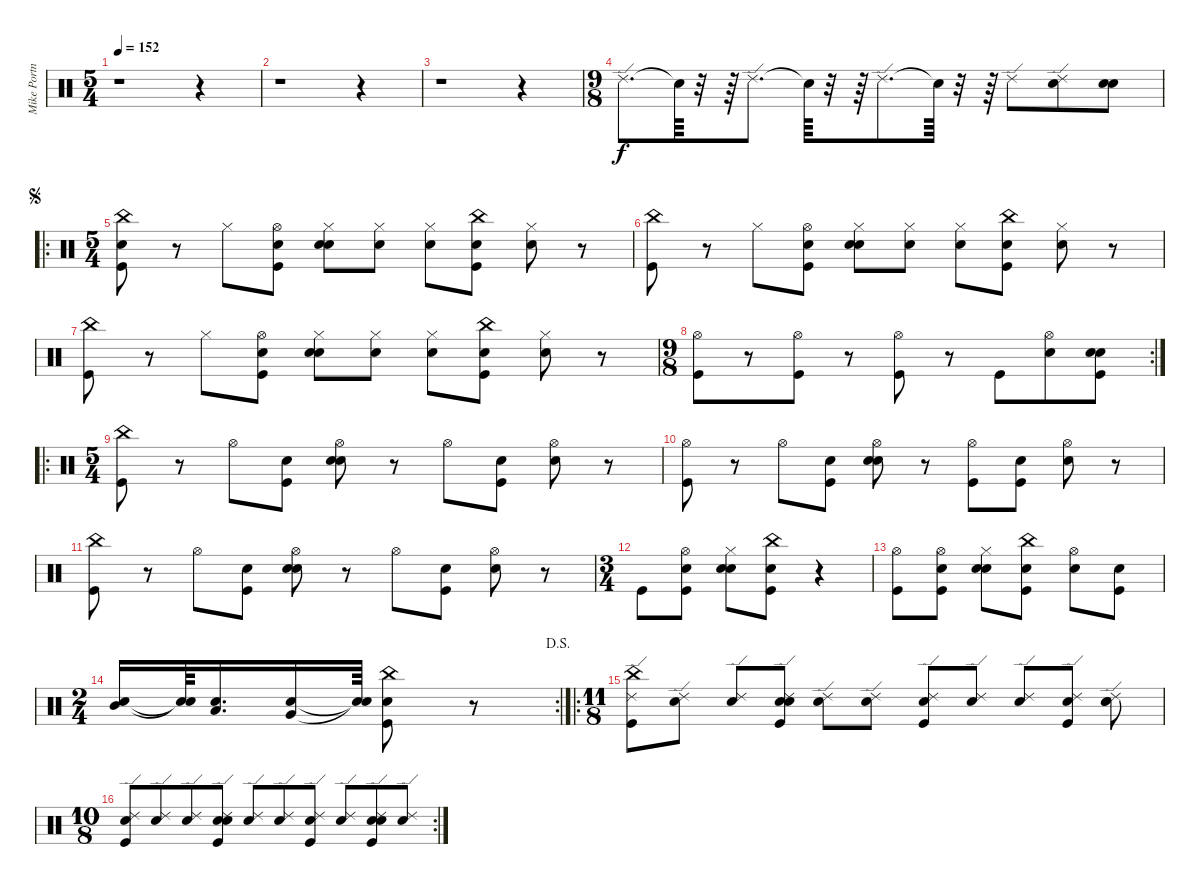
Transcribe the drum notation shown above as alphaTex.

\track ("Mike Portnoy" "Mike Portn") {instrument percussion}
\staff {score}
\articulation defaults
\ts (5 4)
\tempo 152
\clef neutral
\ks c
r.1{dy f} r.4 |
r.1 r.4 |
r.1 r.4 |
\ts (9 8)
"Ride (edge) 2".8{d} "Snare (hit)"{t}.64 r.32 r.64 "Ride (edge) 2".8{d} "Snare (hit)"{t}.64 r.32 r.64 "Ride (edge) 2".8{d} "Snare (hit)"{t}.64 r.32 r.64 "Ride (edge) 2".8 ("Snare (hit)" "Ride (edge) 2").8 ("Snare (hit)" "Snare (hit) 2").8 |
\ro
\ts (5 4)
\jump segno
("Snare (hit)" "Kick (hit)" "China (hit)").8 r.8 "Hi-Hat (closed)".8 ("Snare (hit)" "Kick (hit)" "Hi-Hat (open)").8 ("Snare (hit)" "Snare (hit) 2" "Hi-Hat (closed)").8 ("Snare (hit)" "Hi-Hat (closed)").8 ("Snare (hit)" "Hi-Hat (closed)").8 ("Snare (hit)" "Kick (hit)" "China (hit)").8 ("Snare (hit)" "Hi-Hat (closed)").8 r.8 |
("Kick (hit)" "China (hit)").8 r.8 "Hi-Hat (closed)".8 ("Snare (hit)" "Kick (hit)" "Hi-Hat (open)").8 ("Snare (hit)" "Snare (hit) 2" "Hi-Hat (closed)").8 ("Snare (hit)" "Hi-Hat (closed)").8 ("Snare (hit)" "Hi-Hat (closed)").8 ("Snare (hit)" "Kick (hit)" "China (hit)").8 ("Snare (hit)" "Hi-Hat (closed)").8 r.8 |
("Kick (hit)" "China (hit)").8 r.8 "Hi-Hat (closed)".8 ("Snare (hit)" "Kick (hit)" "Hi-Hat (open)").8 ("Snare (hit)" "Snare (hit) 2" "Hi-Hat (closed)").8 ("Snare (hit)" "Hi-Hat (closed)").8 ("Snare (hit)" "Hi-Hat (closed)").8 ("Snare (hit)" "Kick (hit)" "China (hit)").8 ("Snare (hit)" "Hi-Hat (closed)").8 r.8 |
\rc 2
\ts (9 8)
("Kick (hit)" "Hi-Hat (open)").8 r.8 ("Kick (hit)" "Hi-Hat (open)").8 r.8 ("Kick (hit)" "Hi-Hat (open)").8 r.8 "Kick (hit)".8 ("Snare (hit)" "Hi-Hat (open)").8 ("Snare (hit)" "Kick (hit)" "Snare (hit) 2").8 |
\ro
\ts (5 4)
("Kick (hit)" "China (hit)").8 r.8 "Hi-Hat (open)".8 ("Snare (hit)" "Kick (hit)").8 ("Snare (hit)" "Snare (hit) 2" "Hi-Hat (open)").8 r.8 "Hi-Hat (open)".8 ("Snare (hit)" "Kick (hit)").8 ("Snare (hit)" "Hi-Hat (open)").8 r.8 |
("Kick (hit)" "Hi-Hat (open)").8 r.8 "Hi-Hat (open)".8 ("Snare (hit)" "Kick (hit)").8 ("Snare (hit)" "Snare (hit) 2" "Hi-Hat (open)").8 r.8 ("Kick (hit)" "Hi-Hat (open)").8 ("Snare (hit)" "Kick (hit)").8 ("Snare (hit)" "Hi-Hat (open)").8 r.8 |
("Kick (hit)" "China (hit)").8 r.8 "Hi-Hat (open)".8 ("Snare (hit)" "Kick (hit)").8 ("Snare (hit)" "Snare (hit) 2" "Hi-Hat (open)").8 r.8 "Hi-Hat (open)".8 ("Snare (hit)" "Kick (hit)").8 ("Snare (hit)" "Hi-Hat (open)").8 r.8 |
\ts (3 4)
"Kick (hit)".8 ("Snare (hit)" "Kick (hit)" "Hi-Hat (open)").8 ("Snare (hit)" "Snare (hit) 2" "Hi-Hat (closed)").8 ("Snare (hit)" "Kick (hit)" "China (hit)").8 r.4 |
("Kick (hit)" "Hi-Hat (open)").8 ("Snare (hit)" "Kick (hit)" "Hi-Hat (open)").8 ("Snare (hit)" "Snare (hit) 2" "Hi-Hat (closed)").8 ("Snare (hit)" "Kick (hit)" "China (hit)").8 ("Snare (hit)" "Hi-Hat (open)").8 ("Snare (hit)" "Kick (hit)").8 |
\rc 2
\ts (2 4)
\jump dalsegno
("Snare (hit)" "Mid Tom (hit)").16 ("Snare (hit)"{t} "Snare (hit)"{t}).64 ("Snare (hit)" "Low Tom (hit)").16{d} ("Snare (hit)" "Very Low Tom (hit)").16 ("Snare (hit)"{t} "Snare (hit)"{t}).64 ("Snare (hit)" "Kick (hit)" "China (hit)").8 r.8 |
\ro
\ts (11 8)
("Kick (hit)" "China (hit)" "Ride (edge) 2").8 ("Snare (hit)" "Ride (edge) 2").8 ("Snare (hit)" "Ride (edge) 2").8 ("Snare (hit)" "Kick (hit)" "Snare (hit) 2" "Ride (edge) 2").8 ("Snare (hit)" "Ride (edge) 2").8 ("Snare (hit)" "Ride (edge) 2").8 ("Snare (hit)" "Kick (hit)" "Ride (edge) 2").8 ("Snare (hit)" "Ride (edge) 2").8 ("Snare (hit)" "Ride (edge) 2").8 ("Snare (hit)" "Kick (hit)" "Ride (edge) 2").8 ("Snare (hit)" "Snare (hit) 2" "Ride (edge) 2").8 |
\rc 2
\ts (10 8)
("Snare (hit)" "Kick (hit)" "Ride (edge) 2").8 ("Snare (hit)" "Ride (edge) 2").8 ("Snare (hit)" "Ride (edge) 2").8 ("Snare (hit)" "Kick (hit)" "Snare (hit) 2" "Ride (edge) 2").8 ("Snare (hit)" "Ride (edge) 2").8 ("Snare (hit)" "Ride (edge) 2").8 ("Snare (hit)" "Kick (hit)" "Ride (edge) 2").8 ("Snare (hit)" "Ride (edge) 2").8 ("Snare (hit)" "Kick (hit)" "Snare (hit) 2" "Ride (edge) 2").8 ("Snare (hit)" "Ride (edge) 2").8
